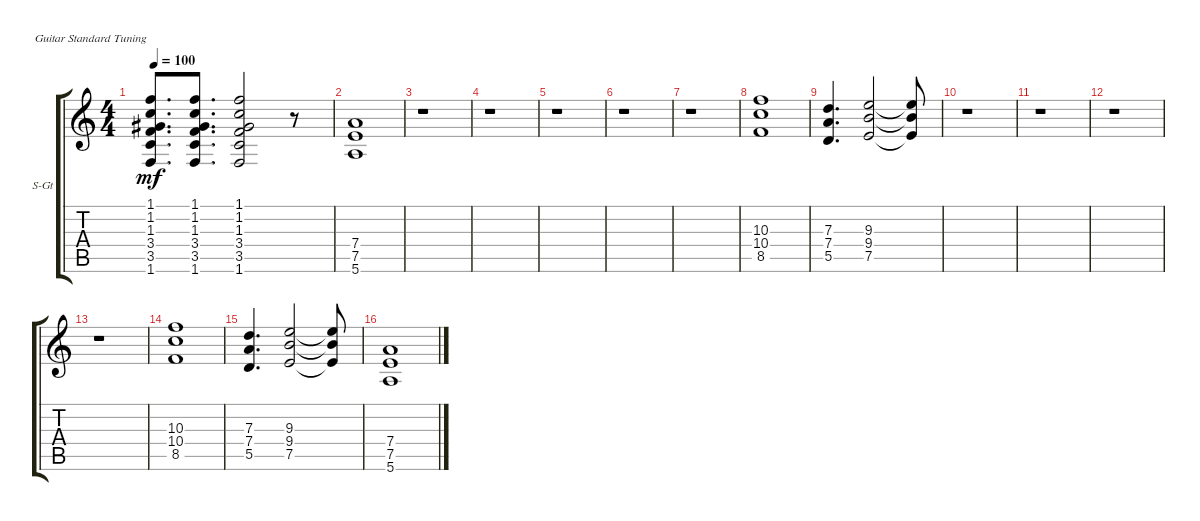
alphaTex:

\defaultSystemsLayout 4
\bracketExtendMode groupsimilarinstruments
\firstSystemTrackNameOrientation horizontal
\otherSystemsTrackNameOrientation horizontal
\track ("Piano" "S-Gt") {instrument acousticguitarsteel}
\staff {score tabs}
\tuning (E4 B3 G3 D3 A2 E2)
\ts (4 4)
\tempo 100
\clef g2
\ks c
(3.5 3.4 1.6 1.3 1.2 1.1).8{d dy mf} (3.5 1.6 3.4 1.3 1.2 1.1).8{d} (1.6 3.5 3.4 1.3 1.2 1.1).2 r.8 |
(5.6 7.5 7.4).1 |
r.1 |
r.1 |
r.1 |
r.1 |
r.1 |
(8.5 10.4 10.3).1 |
(5.5 7.4 7.3).4{d} (7.5 9.4 9.3).2 (7.5{t} 9.4{t} 9.3{t}).8 |
r.1 |
r.1 |
r.1 |
r.1 |
(8.5 10.4 10.3).1 |
(5.5 7.4 7.3).4{d} (7.5 9.4 9.3).2 (7.5{t} 9.4{t} 9.3{t}).8 |
(5.6 7.5 7.4).1
